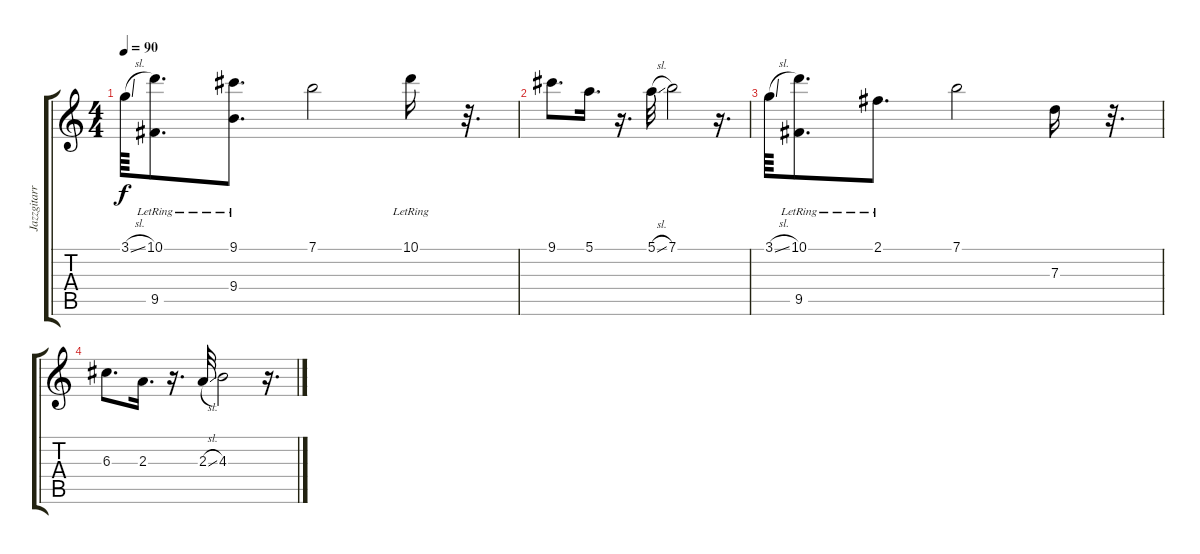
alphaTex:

\track ("Jazzgitarre" "Jazzgitarr") {instrument electricguitarjazz}
\staff {score tabs}
\tuning (E4 B3 G3 D3 A2 E2) {hide}
\ts (4 4)
\tempo 90
\clef g2
\ks c
3.1{sl}.64{dy f} (10.1{lr} 9.5{lr}).8{d} (9.1{lr} 9.4{lr}).8{d} 7.1.2 10.1{lr}.16 r.32{d} |
9.1.8{d} 5.1.16{d} r.16{d} 5.1{sl}.32 7.1.2 r.16{d} |
3.1{sl}.64 (10.1{lr} 9.5{lr}).8{d} 2.1{lr}.8{d} 7.1.2 7.3.16 r.32{d} |
6.3.8{d} 2.3.16{d} r.16{d} 2.3{sl}.32 4.3.2 r.16{d}
